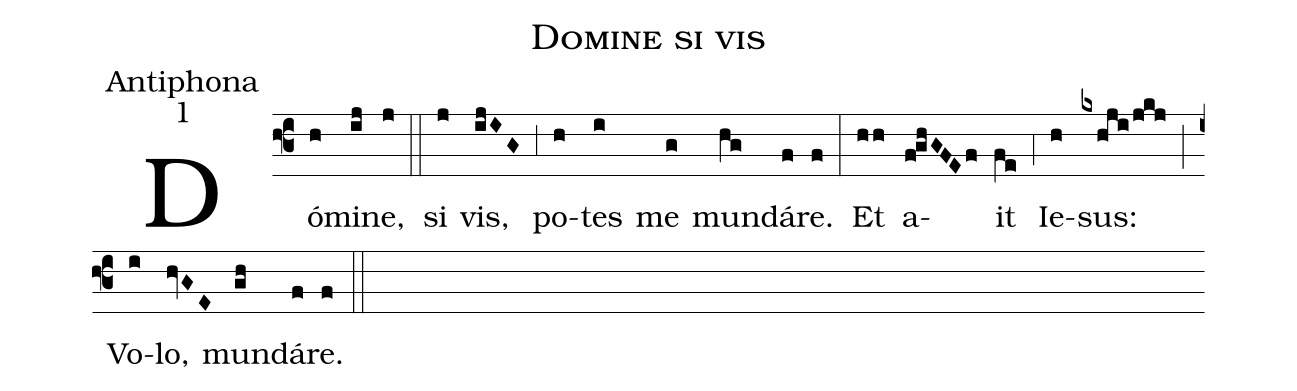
name:Domine si vis;
office-part:Antiphona;
mode:1;
%%
(f3) Dó(h)mi(ij)ne,(j) (::)
si(j) vis,(ijIG) (,3) po(h)tes(i) me(g) mun(hg)dá(f)re.(f) (:)
Et(hh) a(f!ghGFEf)it(fe) (,4) Ie(h)sus:(kxhji/jkj) (;) Vo(i)lo,(hvGE) mun(gh)dá(f)re.(f) (::)
